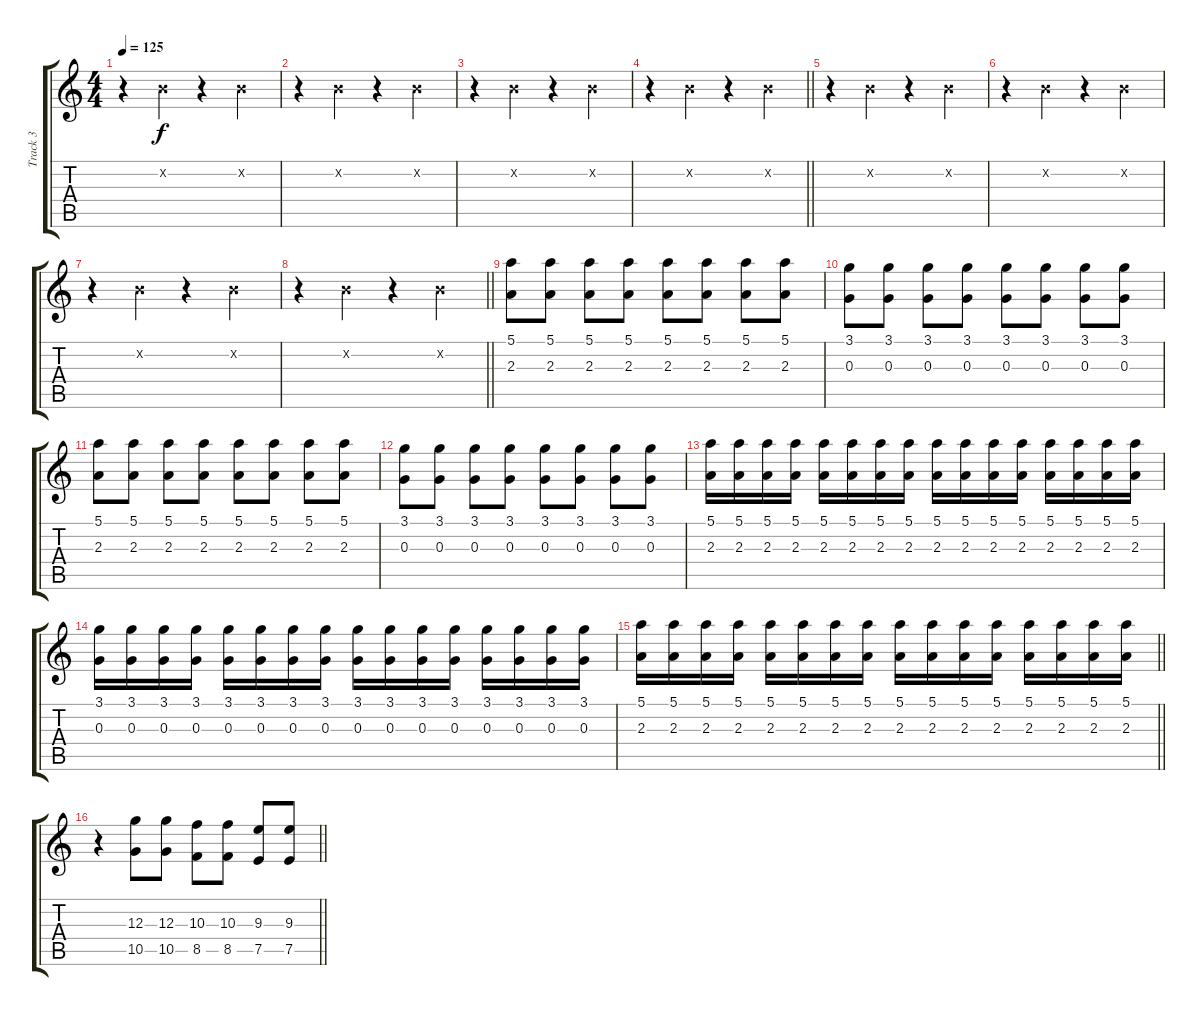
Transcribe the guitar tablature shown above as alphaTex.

\track ("Track 3" "Track 3") {instrument acousticguitarnylon}
\staff {score tabs}
\tuning (E4 B3 G3 D3 A2 D2) {hide}
\ts (4 4)
\tempo 125
\clef g2
\ks c
r.4{dy f} 0.2{x}.4 r.4 0.2{x}.4 |
r.4 0.2{x}.4 r.4 0.2{x}.4 |
r.4 0.2{x}.4 r.4 0.2{x}.4 |
\barLineRight lightlight
r.4 0.2{x}.4 r.4 0.2{x}.4 |
r.4 0.2{x}.4 r.4 0.2{x}.4 |
r.4 0.2{x}.4 r.4 0.2{x}.4 |
r.4 0.2{x}.4 r.4 0.2{x}.4 |
\barLineRight lightlight
r.4 0.2{x}.4 r.4 0.2{x}.4 |
(5.1 2.3).8 (5.1 2.3).8 (5.1 2.3).8 (5.1 2.3).8 (5.1 2.3).8 (5.1 2.3).8 (5.1 2.3).8 (5.1 2.3).8 |
(3.1 0.3).8 (3.1 0.3).8 (3.1 0.3).8 (3.1 0.3).8 (3.1 0.3).8 (3.1 0.3).8 (3.1 0.3).8 (3.1 0.3).8 |
(5.1 2.3).8 (5.1 2.3).8 (5.1 2.3).8 (5.1 2.3).8 (5.1 2.3).8 (5.1 2.3).8 (5.1 2.3).8 (5.1 2.3).8 |
(3.1 0.3).8 (3.1 0.3).8 (3.1 0.3).8 (3.1 0.3).8 (3.1 0.3).8 (3.1 0.3).8 (3.1 0.3).8 (3.1 0.3).8 |
(5.1 2.3).16 (5.1 2.3).16 (5.1 2.3).16 (5.1 2.3).16 (5.1 2.3).16 (5.1 2.3).16 (5.1 2.3).16 (5.1 2.3).16 (5.1 2.3).16 (5.1 2.3).16 (5.1 2.3).16 (5.1 2.3).16 (5.1 2.3).16 (5.1 2.3).16 (5.1 2.3).16 (5.1 2.3).16 |
(3.1 0.3).16 (3.1 0.3).16 (3.1 0.3).16 (3.1 0.3).16 (3.1 0.3).16 (3.1 0.3).16 (3.1 0.3).16 (3.1 0.3).16 (3.1 0.3).16 (3.1 0.3).16 (3.1 0.3).16 (3.1 0.3).16 (3.1 0.3).16 (3.1 0.3).16 (3.1 0.3).16 (3.1 0.3).16 |
\barLineRight lightlight
(5.1 2.3).16 (5.1 2.3).16 (5.1 2.3).16 (5.1 2.3).16 (5.1 2.3).16 (5.1 2.3).16 (5.1 2.3).16 (5.1 2.3).16 (5.1 2.3).16 (5.1 2.3).16 (5.1 2.3).16 (5.1 2.3).16 (5.1 2.3).16 (5.1 2.3).16 (5.1 2.3).16 (5.1 2.3).16 |
\barLineRight lightlight
r.4 (12.3 10.5).8 (12.3 10.5).8 (10.3 8.5).8 (10.3 8.5).8 (9.3 7.5).8 (9.3 7.5).8
